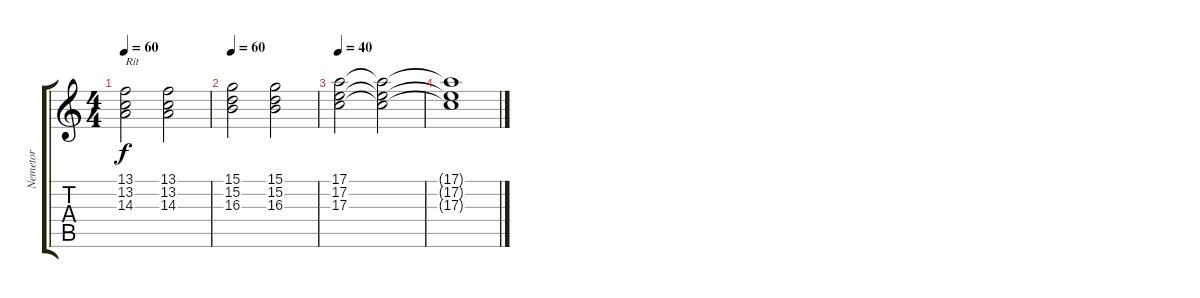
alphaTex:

\track ("Nemetor" "Nemetor") {instrument stringensemble1}
\staff {score tabs}
\tuning (E4 B3 G3 D3 A2 E2) {hide}
\ts (4 4)
\tempo 90
\tempo 60
\clef g2
\ks c
(13.1 13.2 14.3).2{txt "Rit" dy f} (13.1 13.2 14.3).2 |
\tempo 60
(15.1 15.2 16.3).2 (15.1 15.2 16.3).2 |
\tempo 40
(17.1 17.2 17.3).2 (17.1{t} 17.2{t} 17.3{t}).2 |
(17.1{t} 17.2{t} 17.3{t}).1
